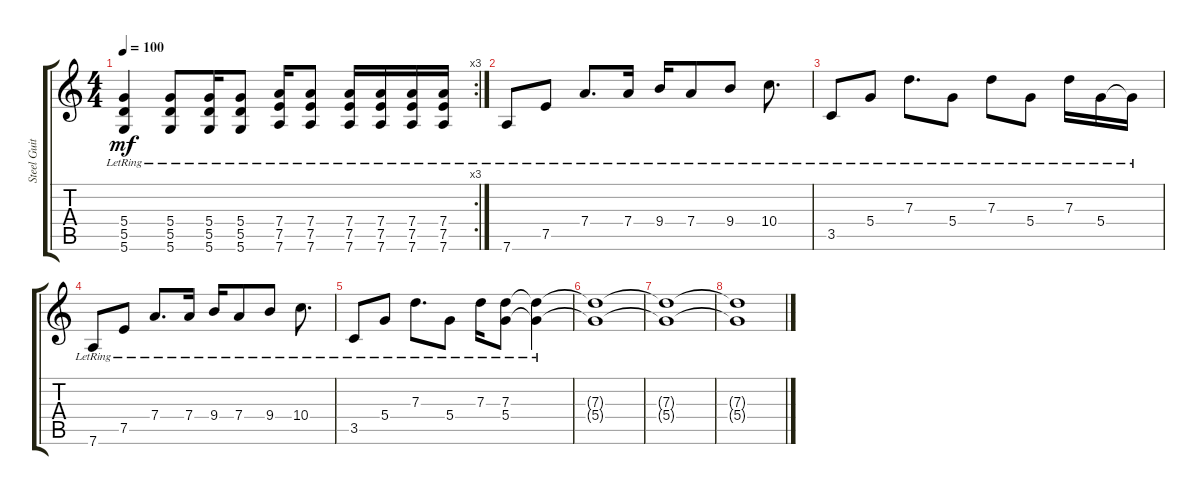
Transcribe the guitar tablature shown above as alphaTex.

\track ("Steel Guitar" "Steel Guit") {instrument acousticguitarsteel}
\staff {score tabs}
\tuning (E4 B3 G3 D3 A2 D2) {hide}
\rc 3
\ts (4 4)
\tempo 100
\clef g2
\ks c
(5.4{lr} 5.5{lr} 5.6{lr}).4{dy mf} (5.4{lr} 5.5{lr} 5.6{lr}).8 (5.4{lr} 5.5{lr} 5.6{lr}).16 (5.4{lr} 5.5{lr} 5.6{lr}).8 (7.4{lr} 7.5{lr} 7.6{lr}).16 (7.4{lr} 7.5{lr} 7.6{lr}).8 (7.4{lr} 7.5{lr} 7.6{lr}).16 (7.4{lr} 7.5{lr} 7.6{lr}).16 (7.4{lr} 7.5{lr} 7.6{lr}).16 (7.4{lr} 7.5{lr} 7.6{lr}).16 |
7.6{lr}.8 7.5{lr}.8 7.4{lr}.8{d} 7.4{lr}.16 9.4{lr}.16 7.4{lr}.8 9.4{lr}.8 10.4{lr}.8{d} |
3.5{lr}.8 5.4{lr}.8 7.3{lr}.8{d} 5.4{lr}.8 7.3{lr}.8 5.4{lr}.8 7.3{lr}.16 5.4{lr}.16 5.4{lr t}.16 |
7.6{lr}.8 7.5{lr}.8 7.4{lr}.8{d} 7.4{lr}.16 9.4{lr}.16 7.4{lr}.8 9.4{lr}.8 10.4{lr}.8{d} |
3.5{lr}.8 5.4{lr}.8 7.3{lr}.8{d} 5.4{lr}.8 7.3{lr}.16 (7.3 5.4{lr}).8 (7.3{lr t} 5.4{lr t}).4 |
(7.3{t} 5.4{t}).1 |
(7.3{t} 5.4{t}).1 |
(7.3{t} 5.4{t}).1
